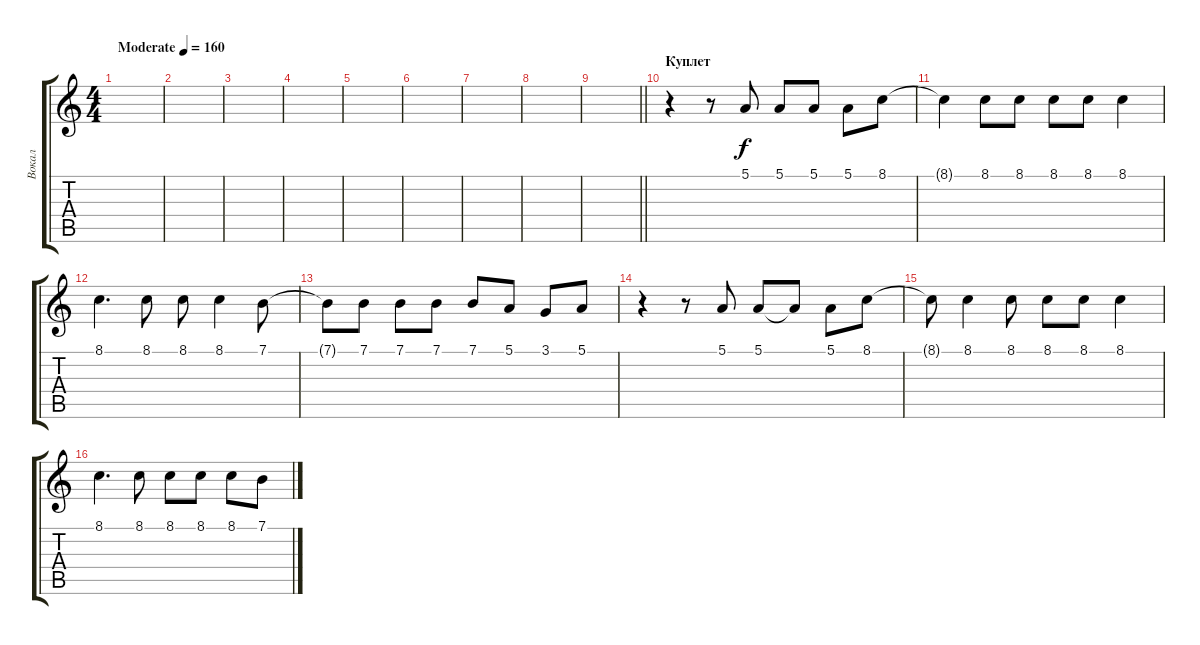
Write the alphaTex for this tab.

\track ("Вокал" "Вокал") {instrument fx5brightness}
\staff {score tabs}
\tuning (E4 B3 G3 D3 A2 E2) {hide}
\ts (4 4)
\tempo (160 "Moderate")
\clef g2
\ks c
|
|
|
|
|
|
|
|
\barLineRight lightlight
|
\section ("" "Куплет")
r.4 r.8 5.1.8 5.1.8 5.1.8 5.1.8 8.1.8 |
8.1{t}.4 8.1.8 8.1.8 8.1.8 8.1.8 8.1.4 |
8.1.4{d} 8.1.8 8.1.8 8.1.4 7.1.8 |
7.1{t}.8 7.1.8 7.1.8 7.1.8 7.1.8 5.1.8 3.1.8 5.1.8 |
r.4 r.8 5.1.8 5.1.8 5.1{t}.8 5.1.8 8.1.8 |
8.1{t}.8 8.1.4 8.1.8 8.1.8 8.1.8 8.1.4 |
8.1.4{d} 8.1.8 8.1.8 8.1.8 8.1.8 7.1.8
